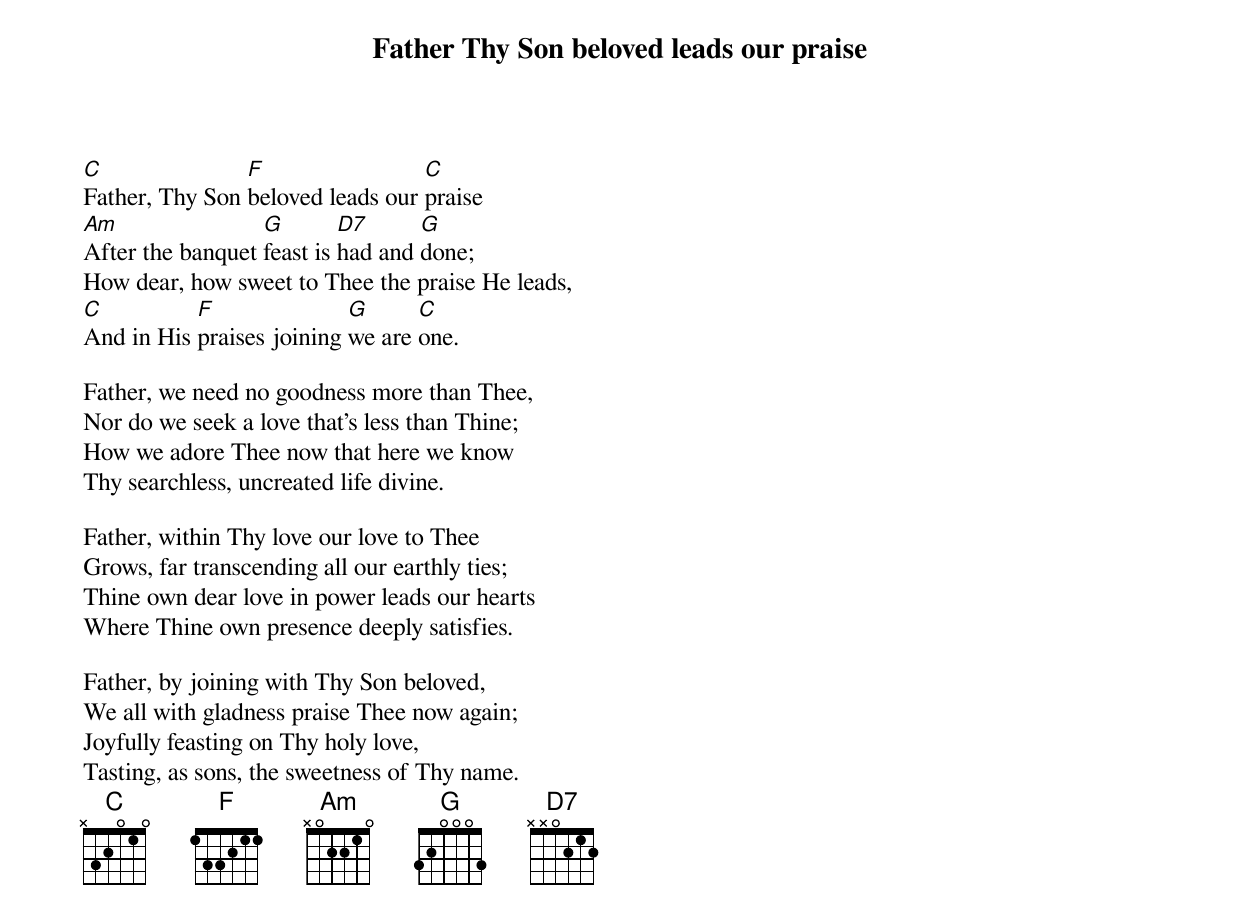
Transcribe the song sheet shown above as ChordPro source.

{title: Father Thy Son beloved leads our praise}
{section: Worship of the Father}
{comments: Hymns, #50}

[C]Father, Thy Son [F]beloved leads our [C]praise
[Am]After the banquet [G]feast is [D7]had and [G]done;
How dear, how sweet to Thee the praise He leads,
[C]And in His [F]praises joining [G]we are [C]one.

Father, we need no goodness more than Thee,
Nor do we seek a love that’s less than Thine;
How we adore Thee now that here we know
Thy searchless, uncreated life divine.

Father, within Thy love our love to Thee
Grows, far transcending all our earthly ties;
Thine own dear love in power leads our hearts
Where Thine own presence deeply satisfies.

Father, by joining with Thy Son beloved,
We all with gladness praise Thee now again;
Joyfully feasting on Thy holy love,
Tasting, as sons, the sweetness of Thy name.
